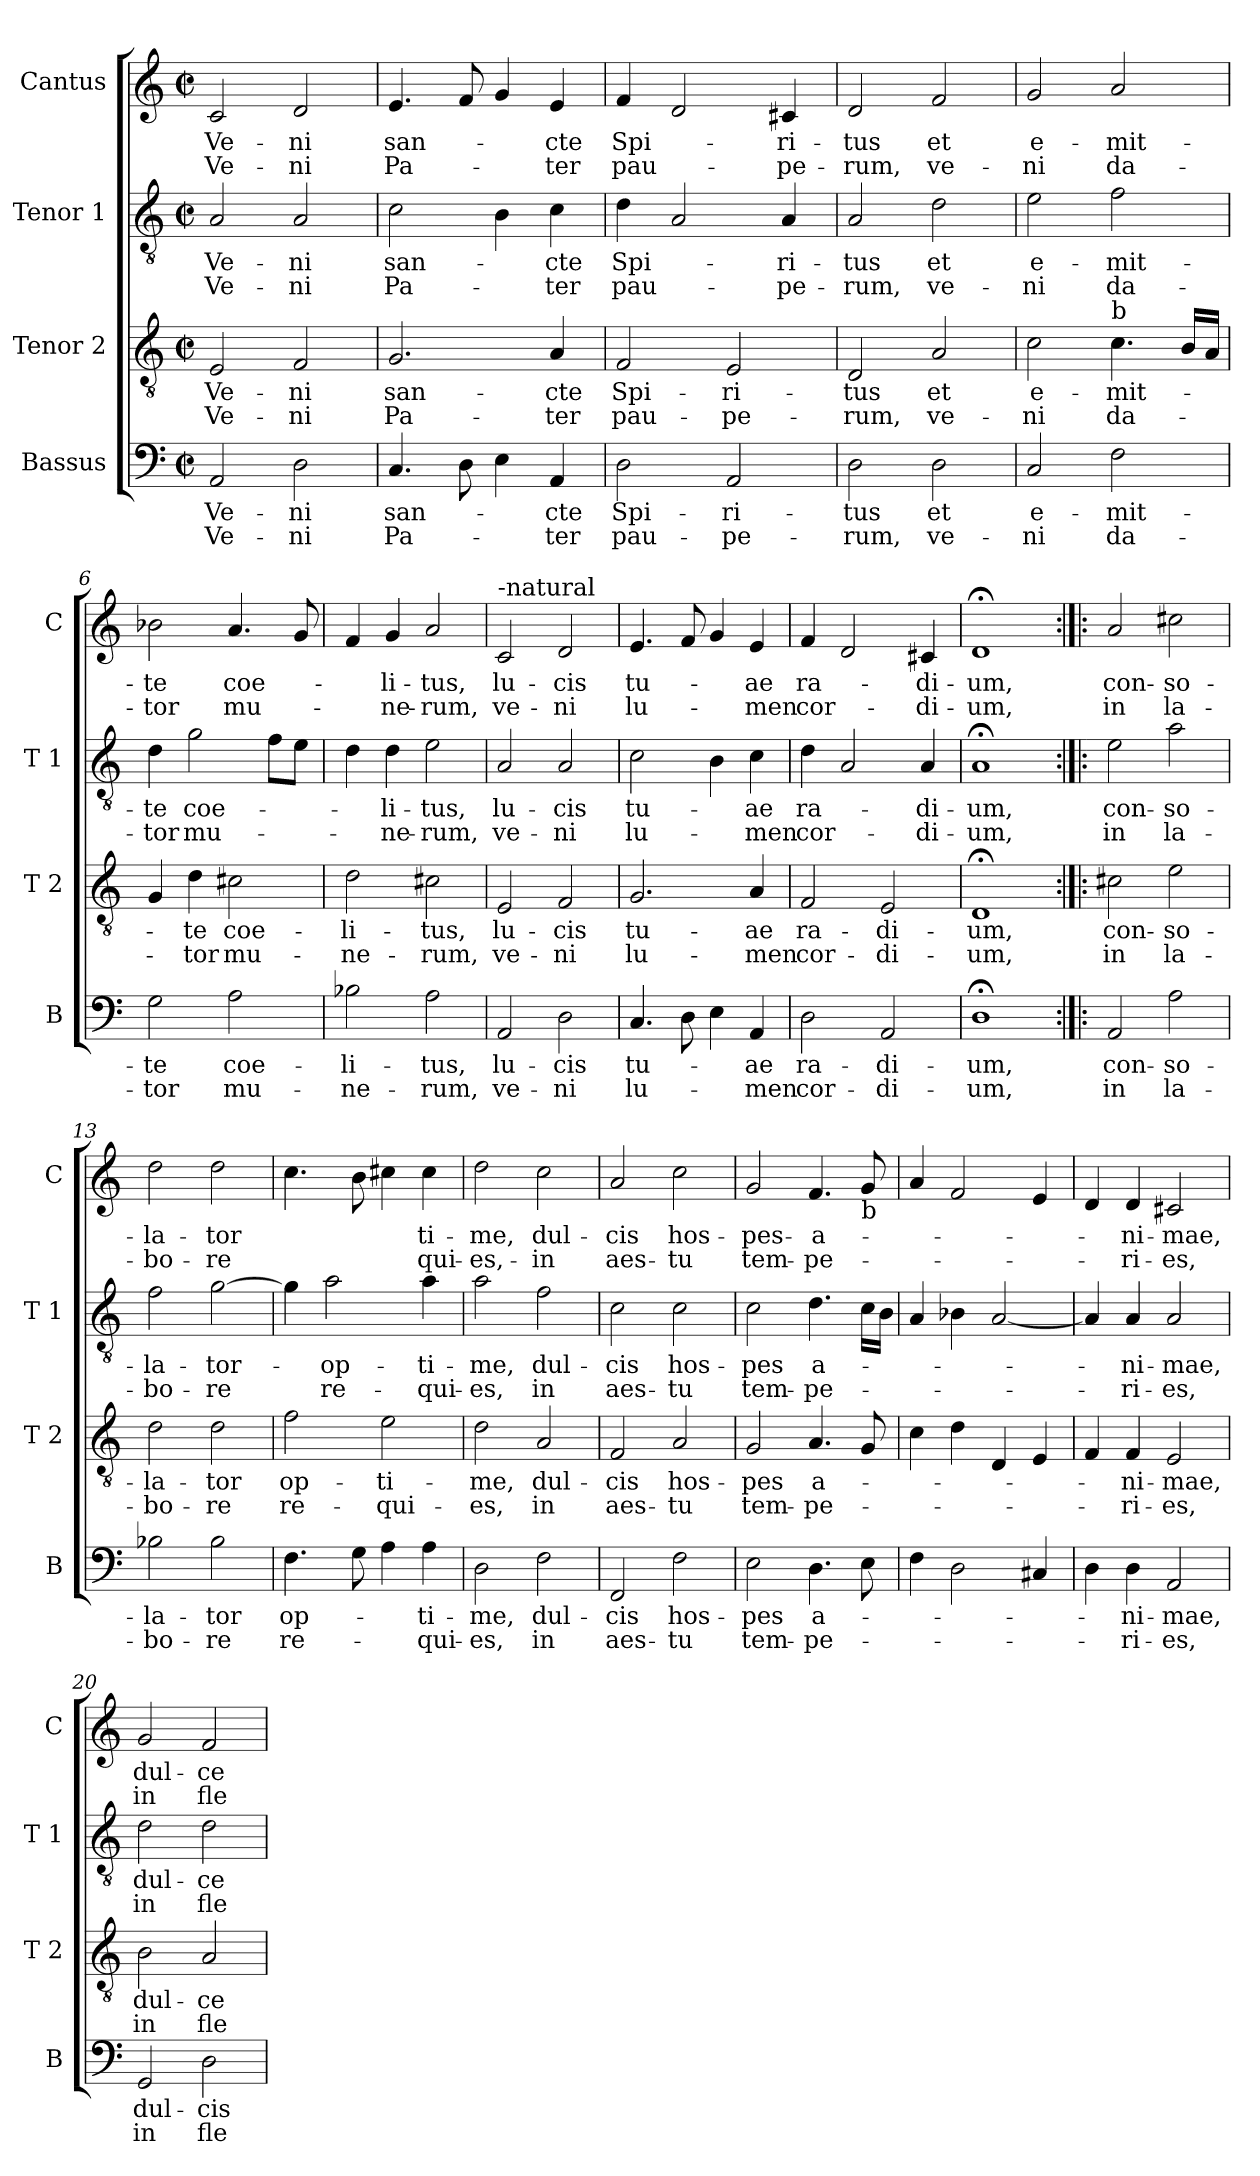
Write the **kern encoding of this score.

**kern	**text	**text	**kern	**text	**text	**kern	**text	**text	**kern	**text	**text
*part4	*part4	*part4	*part3	*part3	*part3	*part2	*part2	*part2	*part1	*part1	*part1
*staff4	*staff4	*staff4	*staff3	*staff3	*staff3	*staff2	*staff2	*staff2	*staff1	*staff1	*staff1
*I"Bassus	*	*	*I"Tenor 2	*	*	*I"Tenor 1	*	*	*I"Cantus	*	*
*I'B	*	*	*I'T 2	*	*	*I'T 1	*	*	*I'C	*	*
*clefF4	*	*	*clefGv2	*	*	*clefGv2	*	*	*clefG2	*	*
*k[]	*	*	*k[]	*	*	*k[]	*	*	*k[]	*	*
*C:	*	*	*C:	*	*	*C:	*	*	*C:	*	*
*M2/2	*	*	*M2/2	*	*	*M2/2	*	*	*M2/2	*	*
*met(c|)	*	*	*met(c|)	*	*	*met(c|)	*	*	*met(c|)	*	*
=1	=1	=1	=1	=1	=1	=1	=1	=1	=1	=1	=1
!	!LO:LY:b	!LO:LY:b	!	!LO:LY:b	!LO:LY:b	!	!LO:LY:b	!LO:LY:b	!	!LO:LY:b	!LO:LY:b
2AA/	Ve-	Ve-	2E/	Ve-	Ve-	2A/	Ve-	Ve-	2c/	Ve-	Ve-
!	!LO:LY:b	!LO:LY:b	!	!LO:LY:b	!LO:LY:b	!	!LO:LY:b	!LO:LY:b	!	!LO:LY:b	!LO:LY:b
2D\	-ni	-ni	2F/	-ni	-ni	2A/	-ni	-ni	2d/	-ni	-ni
=2	=2	=2	=2	=2	=2	=2	=2	=2	=2	=2	=2
!	!LO:LY:b	!LO:LY:b	!	!LO:LY:b	!LO:LY:b	!	!LO:LY:b	!LO:LY:b	!	!LO:LY:b	!LO:LY:b
4.C/	san-	Pa-	2.G/	san-	Pa-	2c\	san-	Pa-	4.e/	san-	Pa-
8D\	.	.	.	.	.	.	.	.	8f/	.	.
4E\	.	.	.	.	.	4B\	.	.	4g/	.	.
!	!LO:LY:b	!LO:LY:b	!	!LO:LY:b	!LO:LY:b	!	!LO:LY:b	!LO:LY:b	!	!LO:LY:b	!LO:LY:b
4AA/	-cte	-ter	4A/	-cte	-ter	4c\	-cte	-ter	4e/	-cte	-ter
=3	=3	=3	=3	=3	=3	=3	=3	=3	=3	=3	=3
!	!LO:LY:b	!LO:LY:b	!	!LO:LY:b	!LO:LY:b	!	!LO:LY:b	!LO:LY:b	!	!LO:LY:b	!LO:LY:b
2D\	Spi-	pau-	2F/	Spi-	pau-	4d\	Spi-	pau-	4f/	Spi-	pau-
.	.	.	.	.	.	2A/	.	.	2d/	.	.
!	!LO:LY:b	!LO:LY:b	!	!LO:LY:b	!LO:LY:b	!	!	!	!	!	!
2AA/	-ri-	-pe-	2E/	-ri-	-pe-	.	.	.	.	.	.
!	!	!	!	!	!	!	!LO:LY:b	!LO:LY:b	!	!LO:LY:b	!LO:LY:b
.	.	.	.	.	.	4A/	-ri-	-pe-	4c#X/	-ri-	-pe-
=4	=4	=4	=4	=4	=4	=4	=4	=4	=4	=4	=4
!	!LO:LY:b	!LO:LY:b	!	!LO:LY:b	!LO:LY:b	!	!LO:LY:b	!LO:LY:b	!	!LO:LY:b	!LO:LY:b
2D\	-tus	-rum,	2D/	-tus	-rum,	2A/	-tus	-rum,	2d/	-tus	-rum,
!	!LO:LY:b	!LO:LY:b	!	!LO:LY:b	!LO:LY:b	!	!LO:LY:b	!LO:LY:b	!	!LO:LY:b	!LO:LY:b
2D\	et	ve-	2A/	et	ve-	2d\	et	ve-	2f/	et	ve-
=5	=5	=5	=5	=5	=5	=5	=5	=5	=5	=5	=5
!	!LO:LY:b	!LO:LY:b	!	!LO:LY:b	!LO:LY:b	!	!LO:LY:b	!LO:LY:b	!	!LO:LY:b	!LO:LY:b
2C/	e-	-ni	2c\	e-	-ni	2e\	e-	-ni	2g/	e-	-ni
!	!	!	!LO:TX:a:t=b	!	!	!	!	!	!	!	!
!	!LO:LY:b	!LO:LY:b	!	!LO:LY:b	!LO:LY:b	!	!LO:LY:b	!LO:LY:b	!	!LO:LY:b	!LO:LY:b
2F\	-mit-	da-	4.c\	-mit-	da-	2f\	-mit-	da-	2a/	-mit-	da-
.	.	.	16B/LL	.	.	.	.	.	.	.	.
.	.	.	16A/JJ	.	.	.	.	.	.	.	.
=6	=6	=6	=6	=6	=6	=6	=6	=6	=6	=6	=6
!	!LO:LY:b	!LO:LY:b	!	!	!	!	!LO:LY:b	!LO:LY:b	!	!LO:LY:b	!LO:LY:b
2G\	-te	-tor	4G/	.	.	4d\	-te	-tor	2b-X\	-te	-tor
!	!	!	!	!LO:LY:b	!LO:LY:b	!	!LO:LY:b	!LO:LY:b	!	!	!
.	.	.	4d\	-te	-tor	2g\	coe-	mu-	.	.	.
!	!LO:LY:b	!LO:LY:b	!	!LO:LY:b	!LO:LY:b	!	!	!	!	!LO:LY:b	!LO:LY:b
2A\	coe-	mu-	2c#X\	coe-	mu-	.	.	.	4.a/	coe-	mu-
.	.	.	.	.	.	8f\L	.	.	.	.	.
.	.	.	.	.	.	8e\J	.	.	8g/	.	.
!!LO:LB:g=z
=7	=7	=7	=7	=7	=7	=7	=7	=7	=7	=7	=7
!	!LO:LY:b	!LO:LY:b	!	!LO:LY:b	!LO:LY:b	!	!	!	!	!	!
2B-X\	-li-	-ne-	2d\	-li-	-ne-	4d\	.	.	4f/	.	.
!	!	!	!	!	!	!	!LO:LY:b	!LO:LY:b	!	!LO:LY:b	!LO:LY:b
.	.	.	.	.	.	4d\	-li-	-ne-	4g/	-li-	-ne-
!	!LO:LY:b	!LO:LY:b	!	!LO:LY:b	!LO:LY:b	!	!LO:LY:b	!LO:LY:b	!	!LO:LY:b	!LO:LY:b
2A\	-tus,	-rum,	2c#X\	-tus,	-rum,	2e\	-tus,	-rum,	2a/	-tus,	-rum,
=8	=8	=8	=8	=8	=8	=8	=8	=8	=8	=8	=8
!	!	!	!	!	!	!	!	!	!LO:TX:a:t=-natural	!	!
!	!LO:LY:b	!LO:LY:b	!	!LO:LY:b	!LO:LY:b	!	!LO:LY:b	!LO:LY:b	!	!LO:LY:b	!LO:LY:b
2AA/	lu-	ve-	2E/	lu-	ve-	2A/	lu-	ve-	2c/	lu-	ve-
!	!LO:LY:b	!LO:LY:b	!	!LO:LY:b	!LO:LY:b	!	!LO:LY:b	!LO:LY:b	!	!LO:LY:b	!LO:LY:b
2D\	-cis	-ni	2F/	-cis	-ni	2A/	-cis	-ni	2d/	-cis	-ni
=9	=9	=9	=9	=9	=9	=9	=9	=9	=9	=9	=9
!	!LO:LY:b	!LO:LY:b	!	!LO:LY:b	!LO:LY:b	!	!LO:LY:b	!LO:LY:b	!	!LO:LY:b	!LO:LY:b
4.C/	tu-	lu-	2.G/	tu-	lu-	2c\	tu-	lu-	4.e/	tu-	lu-
8D\	.	.	.	.	.	.	.	.	8f/	.	.
4E\	.	.	.	.	.	4B\	.	.	4g/	.	.
!	!LO:LY:b	!LO:LY:b	!	!LO:LY:b	!LO:LY:b	!	!LO:LY:b	!LO:LY:b	!	!LO:LY:b	!LO:LY:b
4AA/	-ae	-men	4A/	-ae	-men	4c\	-ae	-men	4e/	-ae	-men
=10	=10	=10	=10	=10	=10	=10	=10	=10	=10	=10	=10
!	!LO:LY:b	!LO:LY:b	!	!LO:LY:b	!LO:LY:b	!	!LO:LY:b	!LO:LY:b	!	!LO:LY:b	!LO:LY:b
2D\	ra-	cor-	2F/	ra-	cor-	4d\	ra-	cor-	4f/	ra-	cor-
.	.	.	.	.	.	2A/	.	.	2d/	.	.
!	!LO:LY:b	!LO:LY:b	!	!LO:LY:b	!LO:LY:b	!	!	!	!	!	!
2AA/	-di-	-di-	2E/	-di-	-di-	.	.	.	.	.	.
!	!	!	!	!	!	!	!LO:LY:b	!LO:LY:b	!	!LO:LY:b	!LO:LY:b
.	.	.	.	.	.	4A/	-di-	-di-	4c#X/	-di-	-di-
=11	=11	=11	=11	=11	=11	=11	=11	=11	=11	=11	=11
!	!LO:LY:b	!LO:LY:b	!	!LO:LY:b	!LO:LY:b	!	!LO:LY:b	!LO:LY:b	!	!LO:LY:b	!LO:LY:b
1D;<	-um,	-um,	1D;<	-um,	-um,	1A;<	-um,	-um,	1d;<	-um,	-um,
=12:|!|:	=12:|!|:	=12:|!|:	=12:|!|:	=12:|!|:	=12:|!|:	=12:|!|:	=12:|!|:	=12:|!|:	=12:|!|:	=12:|!|:	=12:|!|:
!	!LO:LY:b	!LO:LY:b	!	!LO:LY:b	!LO:LY:b	!	!LO:LY:b	!LO:LY:b	!	!LO:LY:b	!LO:LY:b
2AA/	con-	in	2c#X\	con-	in	2e\	con-	in	2a/	con-	in
!	!LO:LY:b	!LO:LY:b	!	!LO:LY:b	!LO:LY:b	!	!LO:LY:b	!LO:LY:b	!	!LO:LY:b	!LO:LY:b
2A\	-so-	la-	2e\	-so-	la-	2a\	-so-	la-	2cc#X\	-so-	la-
!!LO:LB:g=z
=13	=13	=13	=13	=13	=13	=13	=13	=13	=13	=13	=13
!	!LO:LY:b	!LO:LY:b	!	!LO:LY:b	!LO:LY:b	!	!LO:LY:b	!LO:LY:b	!	!LO:LY:b	!LO:LY:b
2B-X\	-la-	-bo-	2d\	-la-	-bo-	2f\	-la-	-bo-	2dd\	-la-	-bo-
!	!LO:LY:b	!LO:LY:b	!	!LO:LY:b	!LO:LY:b	!	!LO:LY:b	!LO:LY:b	!	!LO:LY:b	!LO:LY:b
2B-\	-tor	-re	2d\	-tor	-re	[2g\	-tor-	-re	2dd\	-tor	-re
=14	=14	=14	=14	=14	=14	=14	=14	=14	=14	=14	=14
!	!LO:LY:b	!LO:LY:b	!	!LO:LY:b	!LO:LY:b	!	!	!	!	!	!
4.F\	op-	re-	2f\	op-	re-	4g\]	.	.	4.cc\	.	.
!	!	!	!	!	!	!	!LO:LY:b	!LO:LY:b	!	!	!
.	.	.	.	.	.	2a\	-op-	re-	.	.	.
8G\	.	.	.	.	.	.	.	.	8b\	.	.
!	!	!	!	!LO:LY:b	!LO:LY:b	!	!	!	!	!	!
4A\	.	.	2e\	-ti-	-qui-	.	.	.	4cc#X\	.	.
!	!LO:LY:b	!LO:LY:b	!	!	!	!	!LO:LY:b	!LO:LY:b	!	!LO:LY:b	!LO:LY:b
4A\	-ti-	-qui-	.	.	.	4a\	-ti-	-qui-	4cc#\	ti-	qui-
=15	=15	=15	=15	=15	=15	=15	=15	=15	=15	=15	=15
!	!LO:LY:b	!LO:LY:b	!	!LO:LY:b	!LO:LY:b	!	!LO:LY:b	!LO:LY:b	!	!LO:LY:b	!LO:LY:b
2D\	-me,	-es,	2d\	-me,	-es,	2a\	-me,	-es,	2dd\	-me,	-es,-
!	!LO:LY:b	!LO:LY:b	!	!LO:LY:b	!LO:LY:b	!	!LO:LY:b	!LO:LY:b	!	!LO:LY:b	!LO:LY:b
2F\	dul-	in	2A/	dul-	in	2f\	dul-	in	2cc\	dul-	-in
=16	=16	=16	=16	=16	=16	=16	=16	=16	=16	=16	=16
!	!LO:LY:b	!LO:LY:b	!	!LO:LY:b	!LO:LY:b	!	!LO:LY:b	!LO:LY:b	!	!LO:LY:b	!LO:LY:b
2FF/	-cis	aes-	2F/	-cis	aes-	2c\	-cis	aes-	2a/	-cis	aes-
!	!LO:LY:b	!LO:LY:b	!	!LO:LY:b	!LO:LY:b	!	!LO:LY:b	!LO:LY:b	!	!LO:LY:b	!LO:LY:b
2F\	hos-	-tu	2A/	hos-	-tu	2c\	hos-	-tu	2cc\	hos-	-tu
=17	=17	=17	=17	=17	=17	=17	=17	=17	=17	=17	=17
!	!LO:LY:b	!LO:LY:b	!	!LO:LY:b	!LO:LY:b	!	!LO:LY:b	!LO:LY:b	!	!LO:LY:b	!LO:LY:b
2E\	-pes	tem-	2G/	-pes	tem-	2c\	-pes	tem-	2g/	-pes-	tem-
!	!LO:LY:b	!LO:LY:b	!	!LO:LY:b	!LO:LY:b	!	!LO:LY:b	!LO:LY:b	!	!LO:LY:b	!LO:LY:b
4.D\	a-	-pe-	4.A/	a-	-pe-	4.d\	a-	-pe-	4.f/	-a-	-pe-
!	!	!	!	!	!	!	!	!	!LO:TX:b:t=b	!	!
8E\	.	.	8G/	.	.	16c\LL	.	.	8g/	.	.
.	.	.	.	.	.	16B\JJ	.	.	.	.	.
=18	=18	=18	=18	=18	=18	=18	=18	=18	=18	=18	=18
4F\	.	.	4c\	.	.	4A/	.	.	4a/	.	.
2D\	.	.	4d\	.	.	4B-X\	.	.	2f/	.	.
.	.	.	4D/	.	.	[2A/	.	.	.	.	.
4C#X/	.	.	4E/	.	.	.	.	.	4e/	.	.
!!LO:PB:g=z
=19	=19	=19	=19	=19	=19	=19	=19	=19	=19	=19	=19
4D\	.	.	4F/	.	.	4A/]	.	.	4d/	.	.
!	!LO:LY:b	!LO:LY:b	!	!LO:LY:b	!LO:LY:b	!	!LO:LY:b	!LO:LY:b	!	!LO:LY:b	!LO:LY:b
4D\	-ni-	-ri-	4F/	-ni-	-ri-	4A/	-ni-	-ri-	4d/	-ni-	-ri-
!	!LO:LY:b	!LO:LY:b	!	!LO:LY:b	!LO:LY:b	!	!LO:LY:b	!LO:LY:b	!	!LO:LY:b	!LO:LY:b
2AA/	-mae,	-es,	2E/	-mae,	-es,	2A/	-mae,	-es,	2c#X/	-mae,	-es,
=20	=20	=20	=20	=20	=20	=20	=20	=20	=20	=20	=20
!	!LO:LY:b	!LO:LY:b	!	!LO:LY:b	!LO:LY:b	!	!LO:LY:b	!LO:LY:b	!	!LO:LY:b	!LO:LY:b
2GG/	dul-	in	2B\	dul-	in	2d\	dul-	in	2g/	dul-	in
!	!LO:LY:b	!LO:LY:b	!	!LO:LY:b	!LO:LY:b	!	!LO:LY:b	!LO:LY:b	!	!LO:LY:b	!LO:LY:b
2D\	-cis	fle-	2A/	-ce	fle-	2d\	-ce	fle-	2f/	-ce	fle-
=	=	=	=	=	=	=	=	=	=	=	=
*-	*-	*-	*-	*-	*-	*-	*-	*-	*-	*-	*-
